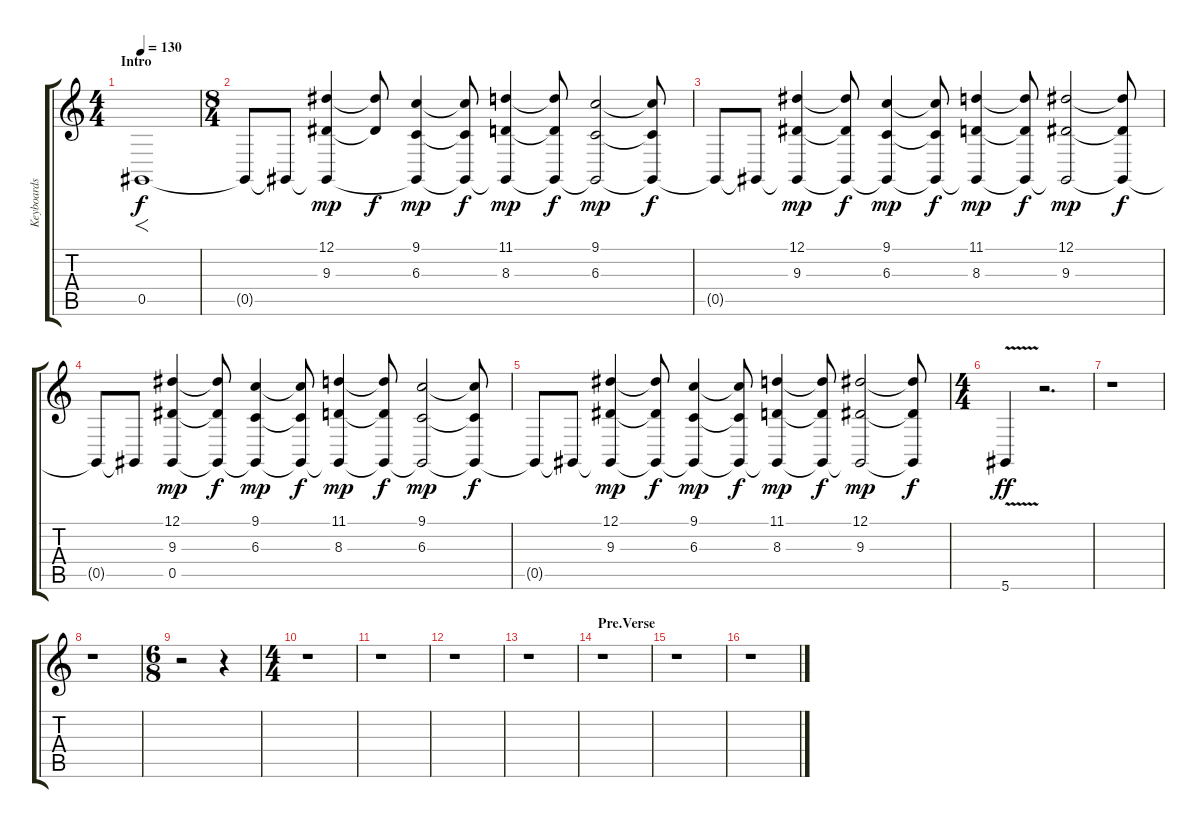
\track ("Keyboards" "Keyboards") {instrument stringensemble1}
\staff {score tabs}
\tuning (Eb4 Bb3 Gb3 Db3 Ab2 Eb2) {hide}
\ts (4 4)
\section ("" "Intro")
\tempo 130
\clef g2
\ks c
0.5.1{f dy f instrument stringensemble1} |
\ts (8 4)
0.5{t}.8 0.5{t}.8 (12.1 9.3 0.5{t}).4{dy mp} (12.1{t} 9.3{t}).8{dy f} (9.1 6.3 0.5{t}).4{dy mp} (9.1{t} 6.3{t} 0.5{t}).8{dy f} (11.1 8.3 0.5{t}).4{dy mp} (11.1{t} 8.3{t} 0.5{t}).8{dy f} (9.1 6.3 0.5{t}).2{dy mp} (9.1{t} 6.3{t} 0.5{t}).8{dy f} |
0.5{t}.8 0.5{t}.8 (12.1 9.3 0.5{t}).4{dy mp} (12.1{t} 9.3{t} 0.5{t}).8{dy f} (9.1 6.3 0.5{t}).4{dy mp} (9.1{t} 6.3{t} 0.5{t}).8{dy f} (11.1 8.3 0.5{t}).4{dy mp} (11.1{t} 8.3{t} 0.5{t}).8{dy f} (12.1 9.3 0.5{t}).2{dy mp} (12.1{t} 9.3{t} 0.5{t}).8{dy f} |
0.5{t}.8 0.5{t}.8 (12.1 9.3 0.5).4{dy mp} (12.1{t} 9.3{t} 0.5{t}).8{dy f} (9.1 6.3 0.5{t}).4{dy mp} (9.1{t} 6.3{t} 0.5{t}).8{dy f} (11.1 8.3 0.5{t}).4{dy mp} (11.1{t} 8.3{t} 0.5{t}).8{dy f} (9.1 6.3 0.5{t}).2{dy mp} (9.1{t} 6.3{t} 0.5{t}).8{dy f} |
0.5{t}.8 0.5{t}.8 (12.1 9.3 0.5{t}).4{dy mp} (12.1{t} 9.3{t} 0.5{t}).8{dy f} (9.1 6.3 0.5{t}).4{dy mp} (9.1{t} 6.3{t} 0.5{t}).8{dy f} (11.1 8.3 0.5{t}).4{dy mp} (11.1{t} 8.3{t} 0.5{t}).8{dy f} (12.1 9.3 0.5{t}).2{dy mp} (12.1{t} 9.3{t} 0.5{t}).8{dy f} |
\ts (4 4)
5.6{v}.4{dy ff} r.2{d instrument stringensemble1} |
r.1 |
r.1 |
\ts (6 8)
r.2 r.4 |
\ts (4 4)
r.1 |
r.1 |
r.1 |
r.1 |
\section ("" "Pre.Verse")
r.1 |
r.1 |
r.1
